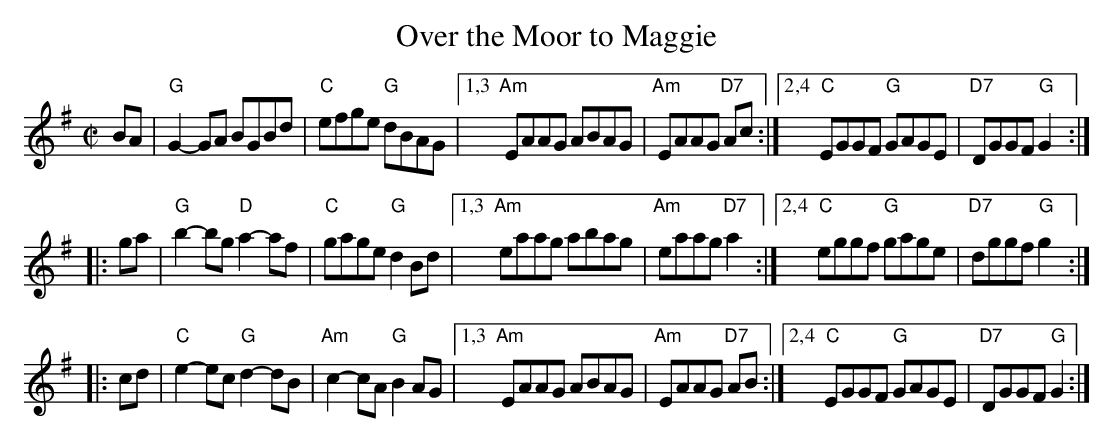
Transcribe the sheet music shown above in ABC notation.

X:1
T: Over the Moor to Maggie
M: C|
L: 1/8
K: G
   BA \
| "G"G2-GA BGBd | "C"efge "G"dBAG \
|1,3 "Am"EAAG  ABAG | "Am"EAAG "D7"Ac \
:|2,4 "C"EGGF "G"GAGE | "D7"DGGF "G"G2 :|
|: ga \
| "G"b2-bg "D"a2-af | "C"gage "G"d2Bd \
|1,3 "Am"eaag abag | "Am"eaag "D7"a2 \
:|2,4 "C"eggf "G"gage | "D7"dggf "G"g2 :|
|: cd \
| "C"e2-ec "G"d2-dB | "Am"c2-cA  "G"B2AG \
|1,3 "Am"EAAG ABAG | "Am"EAAG "D7"AB \
:|2,4 "C"EGGF "G"GAGE |  "D7"DGGF "G"G2 :|
